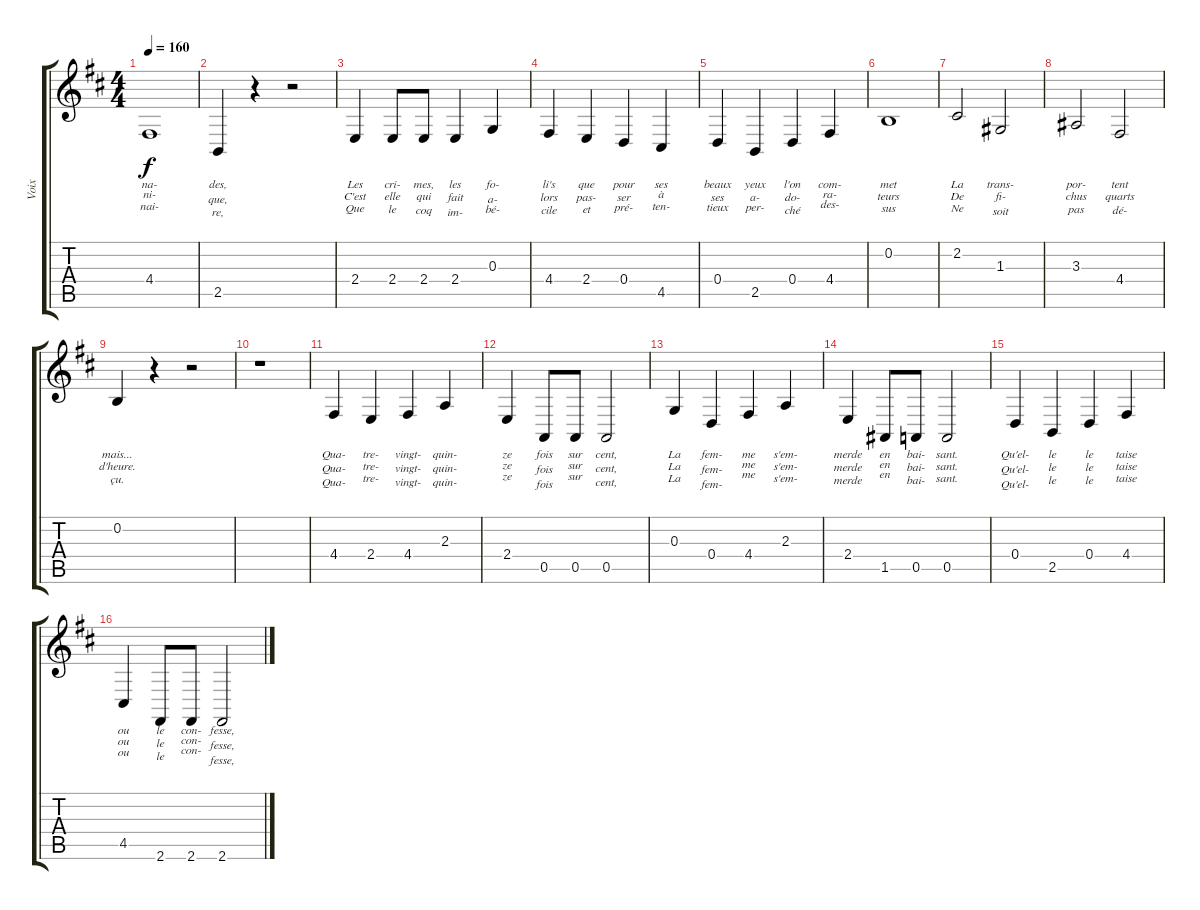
\track ("Voix" "Voix") {instrument voiceoohs}
\staff {score tabs}
\tuning (E4 B3 G3 D3 A2 E2) {hide}
\ts (4 4)
\tempo 160
\clef g2
\ks d
4.4.1{lyrics (0 "na-") lyrics (1 "ni-") lyrics (2 "nai-") lyrics (3 "") lyrics (4 "") dy f} |
2.5.4{lyrics (0 "des,") lyrics (1 "que,") lyrics (2 "re,") lyrics (3 "") lyrics (4 "")} r.4 r.2 |
2.4.4{lyrics (0 "Les") lyrics (1 "C'est") lyrics (2 "Que") lyrics (3 "") lyrics (4 "")} 2.4.8{lyrics (0 "cri-") lyrics (1 "elle") lyrics (2 "le") lyrics (3 "") lyrics (4 "")} 2.4.8{lyrics (0 "mes,") lyrics (1 "qui") lyrics (2 "coq") lyrics (3 "") lyrics (4 "")} 2.4.4{lyrics (0 "les") lyrics (1 "fait") lyrics (2 "im-") lyrics (3 "") lyrics (4 "")} 0.3.4{lyrics (0 "fo-") lyrics (1 "a-") lyrics (2 "bé-") lyrics (3 "") lyrics (4 "")} |
4.4.4{lyrics (0 "li's") lyrics (1 "lors") lyrics (2 "cile") lyrics (3 "") lyrics (4 "")} 2.4.4{lyrics (0 "que") lyrics (1 "pas-") lyrics (2 "et") lyrics (3 "") lyrics (4 "")} 0.4.4{lyrics (0 "pour") lyrics (1 "ser") lyrics (2 "pré-") lyrics (3 "") lyrics (4 "")} 4.5.4{lyrics (0 "ses") lyrics (1 "à") lyrics (2 "ten-") lyrics (3 "") lyrics (4 "")} |
0.4.4{lyrics (0 "beaux") lyrics (1 "ses") lyrics (2 "tieux") lyrics (3 "") lyrics (4 "")} 2.5.4{lyrics (0 "yeux") lyrics (1 "a-") lyrics (2 "per-") lyrics (3 "") lyrics (4 "")} 0.4.4{lyrics (0 "l'on") lyrics (1 "do-") lyrics (2 "ché") lyrics (3 "") lyrics (4 "")} 4.4.4{lyrics (0 "com-") lyrics (1 "ra-") lyrics (2 "des-") lyrics (3 "") lyrics (4 "")} |
0.2.1{lyrics (0 "met") lyrics (1 "teurs") lyrics (2 "sus") lyrics (3 "") lyrics (4 "")} |
2.2.2{lyrics (0 "La") lyrics (1 "De") lyrics (2 "Ne") lyrics (3 "") lyrics (4 "")} 1.3.2{lyrics (0 "trans-") lyrics (1 "fi-") lyrics (2 "soit") lyrics (3 "") lyrics (4 "")} |
3.3.2{lyrics (0 "por-") lyrics (1 "chus") lyrics (2 "pas") lyrics (3 "") lyrics (4 "")} 4.4.2{lyrics (0 "tent") lyrics (1 "quarts") lyrics (2 "dé-") lyrics (3 "") lyrics (4 "")} |
0.2.4{lyrics (0 "mais...") lyrics (1 "d'heure.") lyrics (2 "çu.") lyrics (3 "") lyrics (4 "")} r.4 r.2 |
r.1 |
4.4.4{lyrics (0 "Qua-") lyrics (1 "Qua-") lyrics (2 "Qua-") lyrics (3 "") lyrics (4 "")} 2.4.4{lyrics (0 "tre-") lyrics (1 "tre-") lyrics (2 "tre-") lyrics (3 "") lyrics (4 "")} 4.4.4{lyrics (0 "vingt-") lyrics (1 "vingt-") lyrics (2 "vingt-") lyrics (3 "") lyrics (4 "")} 2.3.4{lyrics (0 "quin-") lyrics (1 "quin-") lyrics (2 "quin-") lyrics (3 "") lyrics (4 "")} |
2.4.4{lyrics (0 "ze") lyrics (1 "ze") lyrics (2 "ze") lyrics (3 "") lyrics (4 "")} 0.5.8{lyrics (0 "fois") lyrics (1 "fois") lyrics (2 "fois") lyrics (3 "") lyrics (4 "")} 0.5.8{lyrics (0 "sur") lyrics (1 "sur") lyrics (2 "sur") lyrics (3 "") lyrics (4 "")} 0.5.2{lyrics (0 "cent,") lyrics (1 "cent,") lyrics (2 "cent,") lyrics (3 "") lyrics (4 "")} |
0.3.4{lyrics (0 "La") lyrics (1 "La") lyrics (2 "La") lyrics (3 "") lyrics (4 "")} 0.4.4{lyrics (0 "fem-") lyrics (1 "fem-") lyrics (2 "fem-") lyrics (3 "") lyrics (4 "")} 4.4.4{lyrics (0 "me") lyrics (1 "me") lyrics (2 "me") lyrics (3 "") lyrics (4 "")} 2.3.4{lyrics (0 "s'em-") lyrics (1 "s'em-") lyrics (2 "s'em-") lyrics (3 "") lyrics (4 "")} |
2.4.4{lyrics (0 "merde") lyrics (1 "merde") lyrics (2 "merde") lyrics (3 "") lyrics (4 "")} 1.5.8{lyrics (0 "en") lyrics (1 "en") lyrics (2 "en") lyrics (3 "") lyrics (4 "")} 0.5.8{lyrics (0 "bai-") lyrics (1 "bai-") lyrics (2 "bai-") lyrics (3 "") lyrics (4 "")} 0.5.2{lyrics (0 "sant.") lyrics (1 "sant.") lyrics (2 "sant.") lyrics (3 "") lyrics (4 "")} |
0.4.4{lyrics (0 "Qu'el-") lyrics (1 "Qu'el-") lyrics (2 "Qu'el-") lyrics (3 "") lyrics (4 "")} 2.5.4{lyrics (0 "le") lyrics (1 "le") lyrics (2 "le") lyrics (3 "") lyrics (4 "")} 0.4.4{lyrics (0 "le") lyrics (1 "le") lyrics (2 "le") lyrics (3 "") lyrics (4 "")} 4.4.4{lyrics (0 "taise") lyrics (1 "taise") lyrics (2 "taise") lyrics (3 "") lyrics (4 "")} |
4.5.4{lyrics (0 "ou") lyrics (1 "ou") lyrics (2 "ou") lyrics (3 "") lyrics (4 "")} 2.6.8{lyrics (0 "le") lyrics (1 "le") lyrics (2 "le") lyrics (3 "") lyrics (4 "")} 2.6.8{lyrics (0 "con-") lyrics (1 "con-") lyrics (2 "con-") lyrics (3 "") lyrics (4 "")} 2.6.2{lyrics (0 "fesse,") lyrics (1 "fesse,") lyrics (2 "fesse,") lyrics (3 "") lyrics (4 "")}
